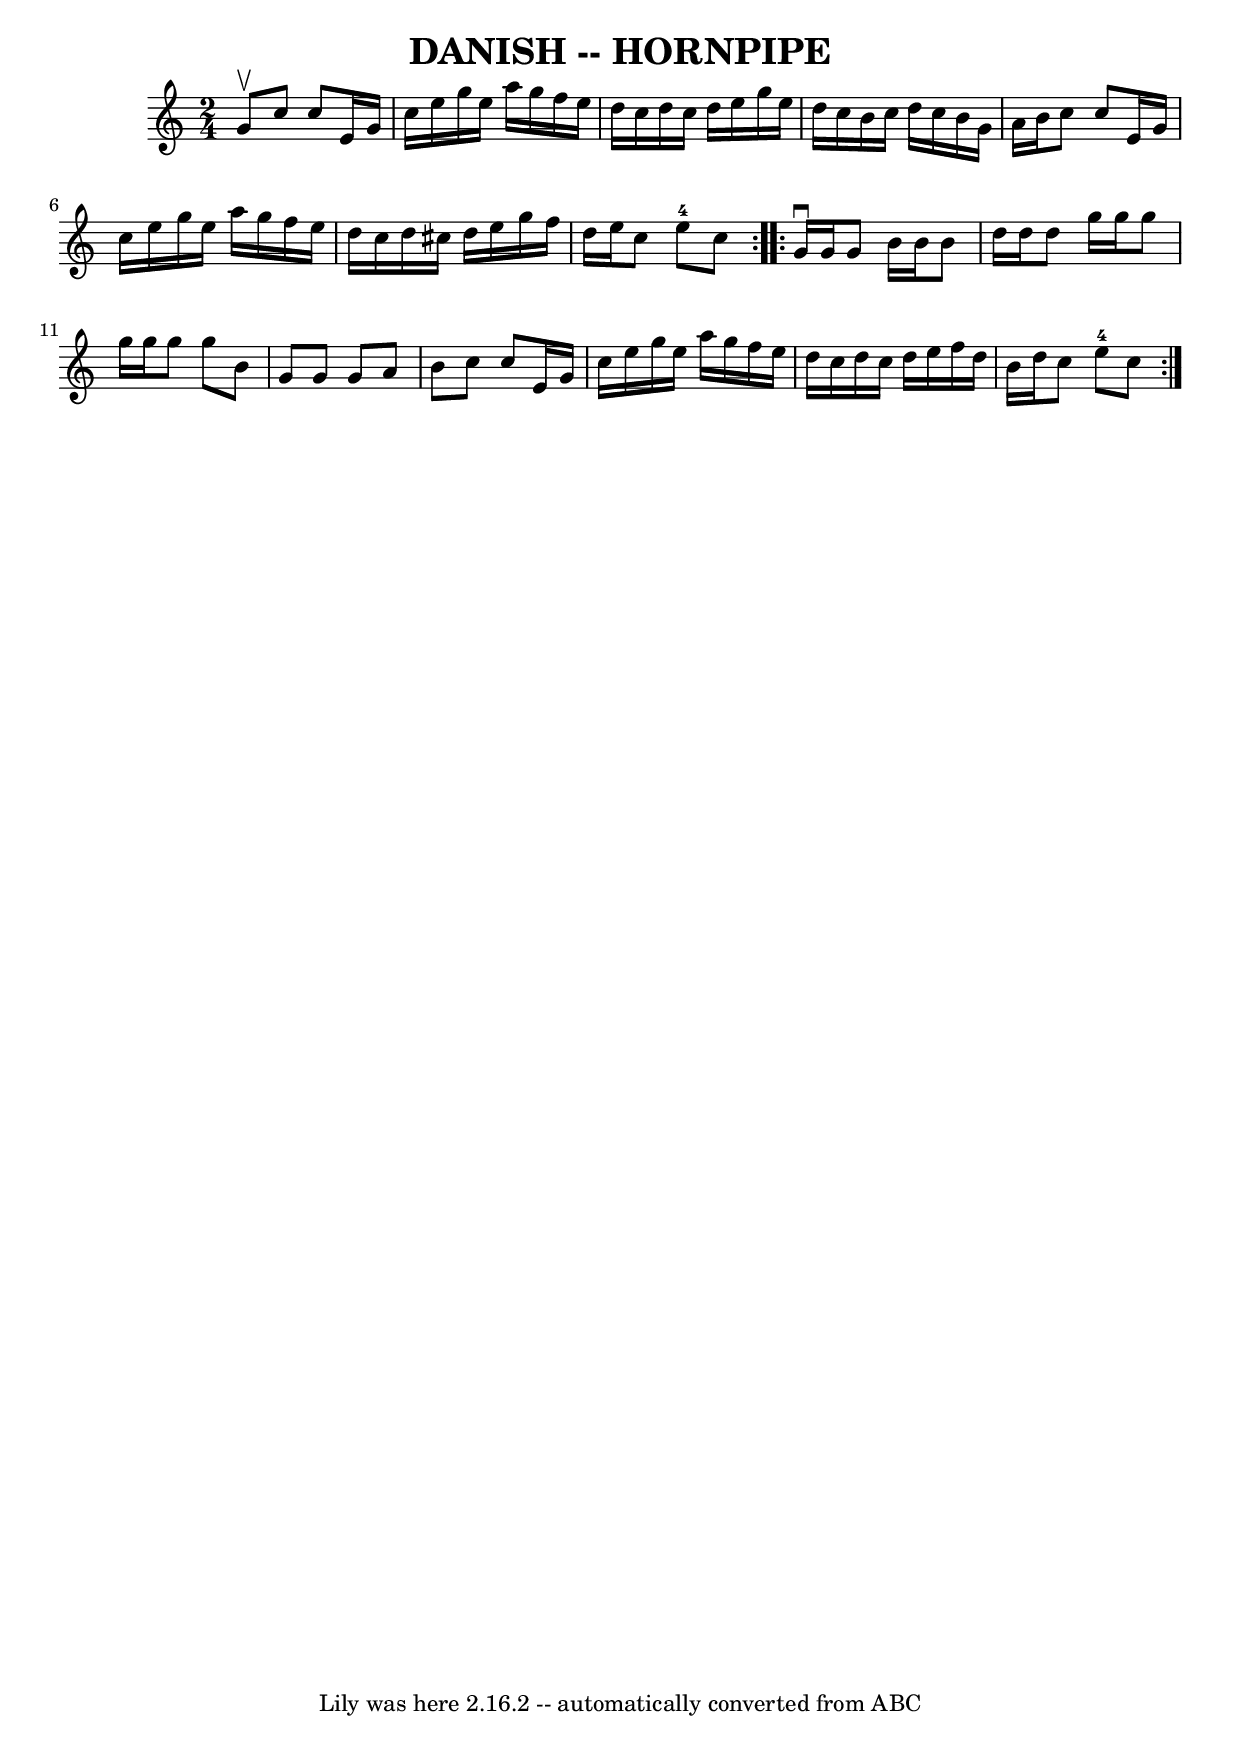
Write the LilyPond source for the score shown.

\version "2.16.2"
\include "Mammoth.ily"
\header {
  %% book = "Ryan's Mammoth Collection of Fiddle Tunes"
  crossRefNumber = "1"
  footnotes = ""
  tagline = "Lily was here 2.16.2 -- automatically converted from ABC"
  title = "DANISH -- HORNPIPE"

}
voicedefault =  {



  \repeat volta 2 {

    \time 2/4 
    \key c \major
 g'8^\upbow       |
    c''8 c''8 e'16    
    g'16 c''16 e''16    |
    g''16 e''16 a''16 g''16 f''16  
    e''16 d''16 c''16    |
    d''16 c''16 d''16 e''16    
    g''16 e''16 d''16 c''16    |
    b'16 c''16 d''16 c''16  
    b'16 g'16 a'16 b'16    |
    |
    c''8 c''8 e'16  
    g'16 c''16 e''16    |
    g''16 e''16 a''16 g''16    
    f''16 e''16 d''16 c''16    |
    d''16 cis''16 d''16    
    e''16 g''16 f''16 d''16 e''16    |
    c''8 e''8-4   
    c''8    
  }     
  \repeat volta 2 {
    g'16^\downbow g'16        |
    g'8   
    b'16 b'16 b'8 d''16 d''16    |
    d''8 g''16 g''16    
    g''8 g''16 g''16    |
    g''8 g''8 b'8 g'8    |
    
    g'8 g'8 a'8 b'8    |
    |
    c''8 c''8 e'16    
    g'16 c''16 e''16    |
    g''16 e''16 a''16 g''16 f''16  
    e''16 d''16 c''16    |
    d''16 c''16 d''16 e''16    
    f''16 d''16 b'16 d''16    |
    c''8 e''8-4 c''8    
  }   

}

\score{
  <<

    \context Staff="default"
    {
      \voicedefault 
      
    }

  >>
  \layout {
    
  }
  \midi {
  }

}
